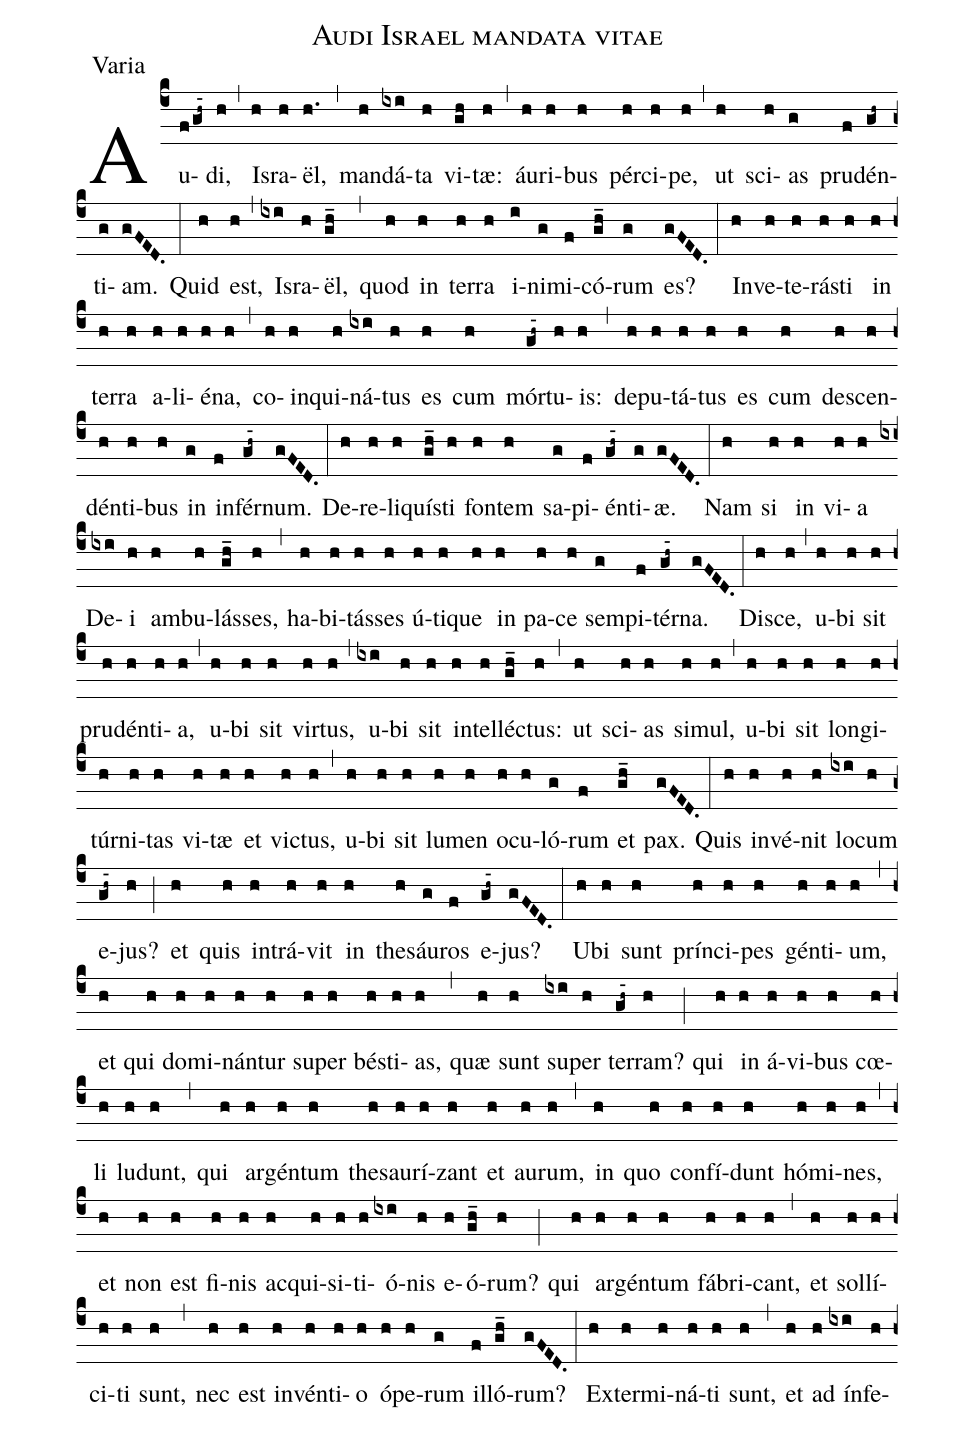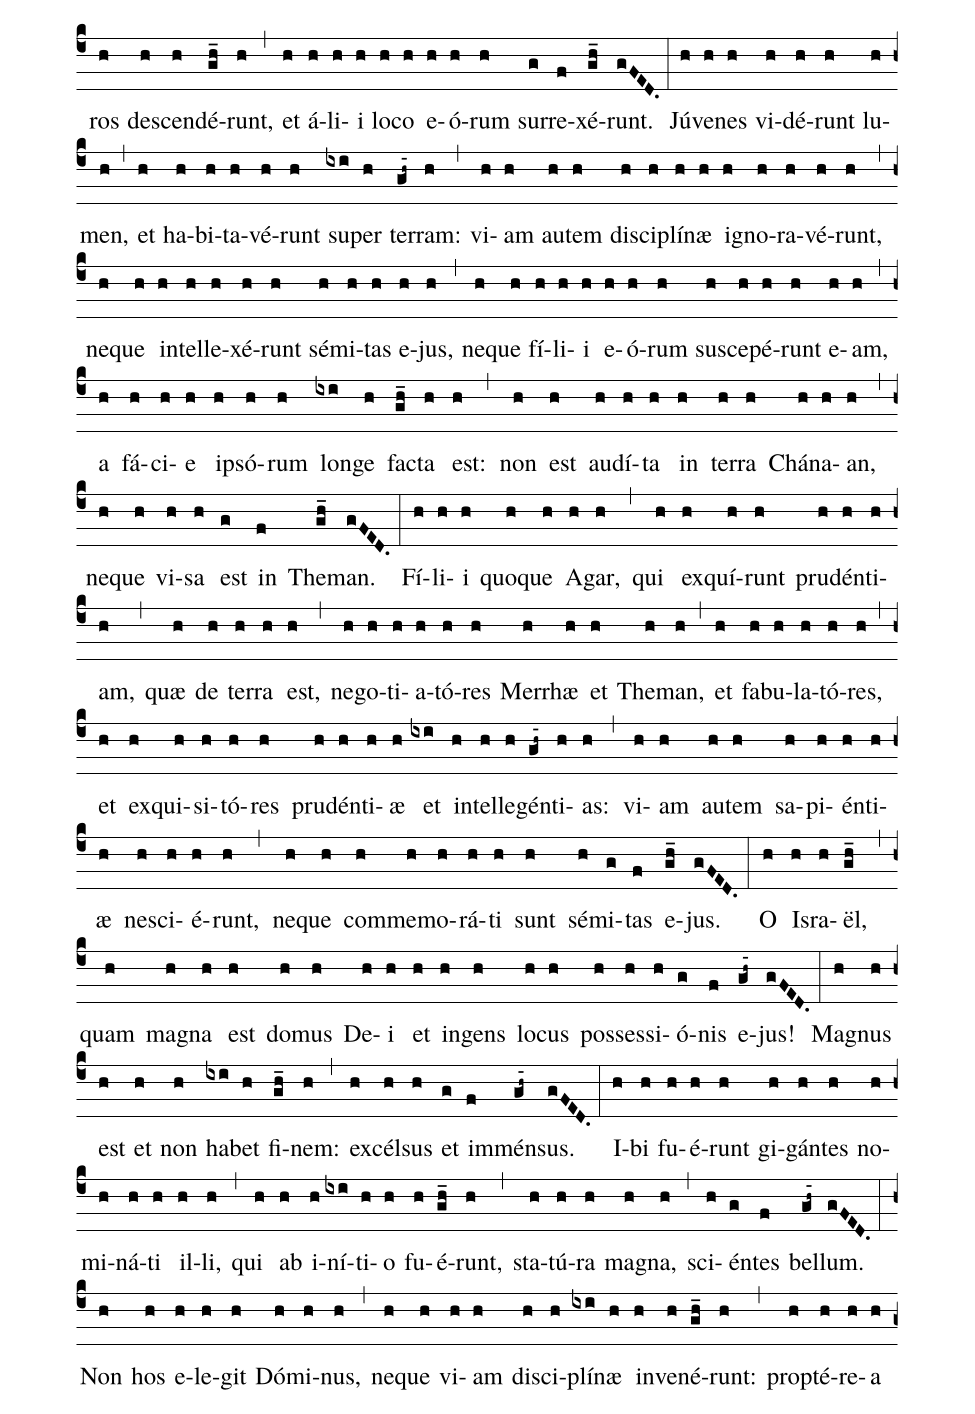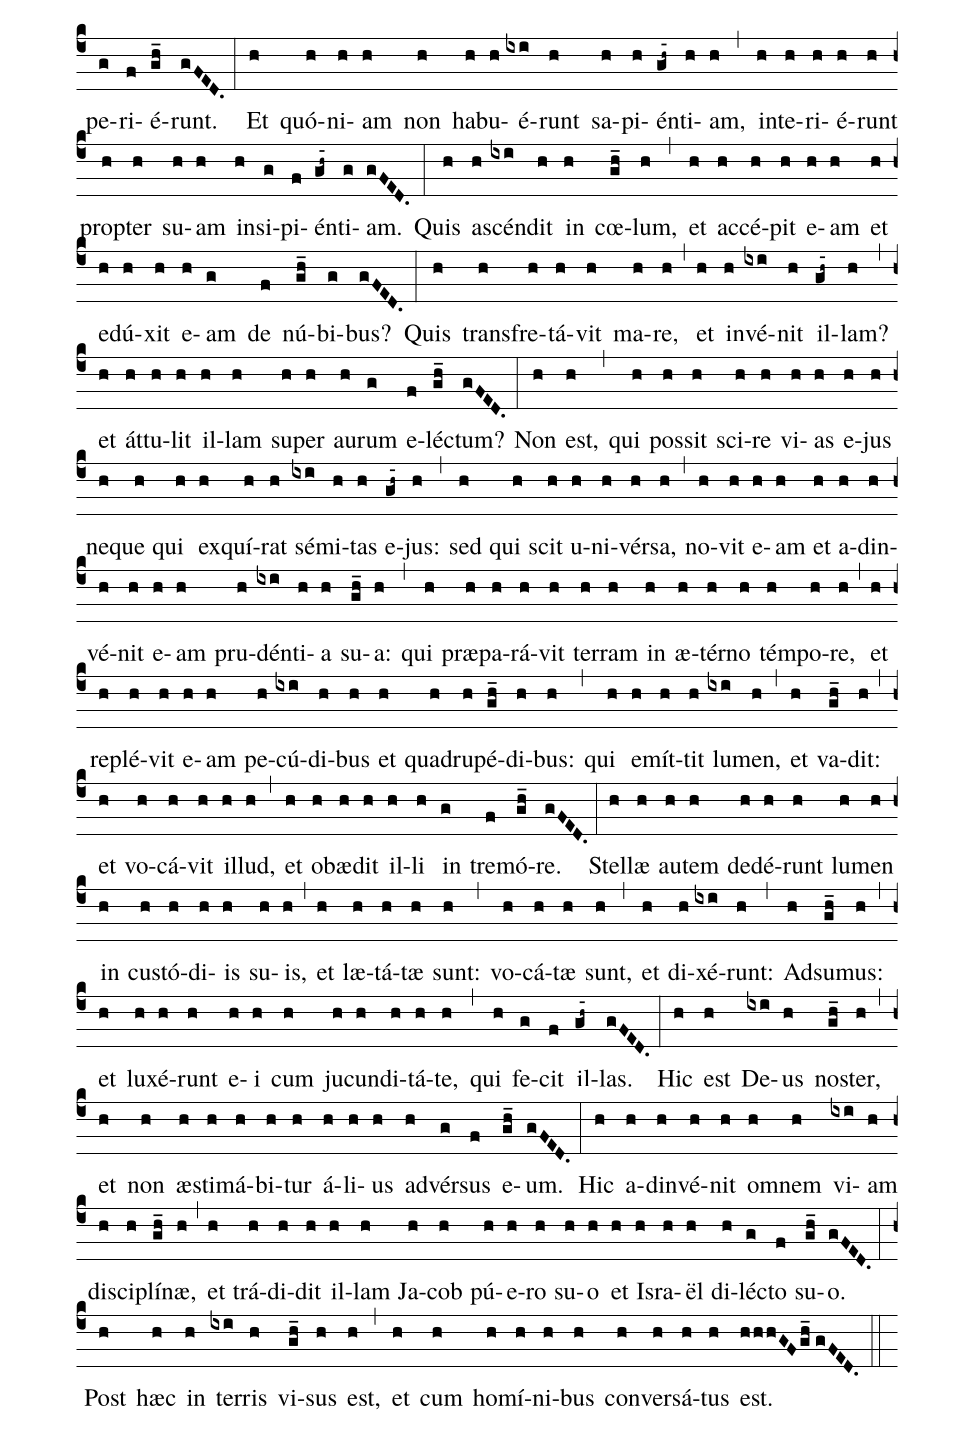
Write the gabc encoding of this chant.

name:Audi Israel mandata vitae;
office-part:Varia;
%%
(c4)Au(f/gh~_)di,(h) (,) Is(h)ra(h)ël,(h.) (,) man(h)dá(ixi)ta(h) vi(gh)tæ:(h) (,) áu(h)ri(h)bus(h) pér(h)ci(h)pe,(h) (,) ut(h) sci(h)as(g) pru(f)dén(gh~)ti(g)am.(gFED.) (:) Quid(h) est,(h) (,) Is(ixi)ra(h)ël,(gh_) (,) quod(h) in(h) ter(h)ra(h) i(i)ni(g)mi(f)có(gh_)rum(g) es?(gFED.) (:) In(h)ve(h)te(h)rá(h)sti(h) in(h) ter(h)ra(h) a(h)li(h)é(h)na,(h) (,) co(h)in(h)qui(h)ná(ixi)tus(h) es(h) cum(h) mór(gh~_)tu(h)is:(h) (,) de(h)pu(h)tá(h)tus(h) es(h) cum(h) de(h)scen(h)dén(h)ti(h)bus(h) in(g) in(f)fér(gh~_)num.(gFED.) (:) De(h)re(h)li(h)quí(gh_)sti(h) fon(h)tem(h) sa(g)pi(f)én(gh~_)ti(g)æ.(gFED.) (:) Nam(h) si(h) in(h) vi(h)a(h) De(ixi)i(h) am(h)bu(h)lás(gh_)ses,(h) (,) ha(h)bi(h)tás(h)ses(h) ú(h)ti(h)que(h) in(h) pa(h)ce(h) sem(g)pi(f)tér(gh~_)na.(gFED.) (:) Di(h)sce,(h) (,) u(h)bi(h) sit(h) pru(h)dén(h)ti(h)a,(h) (,) u(h)bi(h) sit(h) vir(h)tus,(h) (,) u(ixi)bi(h) sit(h) in(h)tel(h)lé(gh_)ctus:(h) (,) ut(h) sci(h)as(h) si(h)mul,(h) (,) u(h)bi(h) sit(h) lon(h)gi(h)túr(h)ni(h)tas(h) vi(h)tæ(h) et(h) vi(h)ctus,(h) (,) u(h)bi(h) sit(h) lu(h)men(h) o(h)cu(h)ló(g)rum(f) et(gh_) pax.(gFED.) (:) Quis(h) in(h)vé(h)nit(h) lo(ixi)cum(h) e(gh~_)jus?(h) (;) et(h) quis(h) in(h)trá(h)vit(h) in(h) the(h)sáu(g)ros(f) e(gh~_)jus?(gFED.) (:) U(h)bi(h) sunt(h) prín(h)ci(h)pes(h) gén(h)ti(h)um,(h) (,) et(h) qui(h) do(h)mi(h)nán(h)tur(h) su(h)per(h) bé(h)sti(h)as,(h) (,) quæ(h) sunt(h) su(ixi)per(h) ter(gh~_)ram?(h) (;) qui(h) in(h) á(h)vi(h)bus(h) cœ(h)li(h) lu(h)dunt,(h) (,) qui(h) ar(h)gén(h)tum(h) the(h)sau(h)rí(h)zant(h) et(h) au(h)rum,(h) (,) in(h) quo(h) con(h)fí(h)dunt(h) hó(h)mi(h)nes,(h) (,) et(h) non(h) est(h) fi(h)nis(h) ac(h)qui(h)si(h)ti(h)ó(ixi)nis(h) e(h)ó(gh_)rum?(h) (;) qui(h) ar(h)gén(h)tum(h) fá(h)bri(h)cant,(h) (,) et(h) sol(h)lí(h)ci(h)ti(h) sunt,(h) (,) nec(h) est(h) in(h)vén(h)ti(h)o(h) ó(h)pe(h)rum(g) il(f)ló(gh_)rum?(gFED.) (:) Ex(h)ter(h)mi(h)ná(h)ti(h) sunt,(h) (,) et(h) ad(h) ín(ixi)fe(h)ros(h) de(h)scen(h)dé(gh_)runt,(h) (,) et(h) á(h)li(h)i(h) lo(h)co(h) e(h)ó(h)rum(h) sur(g)re(f)xé(gh_)runt.(gFED.) (:) Jú(h)ve(h)nes(h) vi(h)dé(h)runt(h) lu(h)men,(h) (,) et(h) ha(h)bi(h)ta(h)vé(h)runt(h) su(ixi)per(h) ter(gh~_)ram:(h) (,) vi(h)am(h) au(h)tem(h) di(h)sci(h)plí(h)næ(h) i(h)gno(h)ra(h)vé(h)runt,(h) (,) ne(h)que(h) in(h)tel(h)le(h)xé(h)runt(h) sé(h)mi(h)tas(h) e(h)jus,(h) (,) ne(h)que(h) fí(h)li(h)i(h) e(h)ó(h)rum(h) su(h)sce(h)pé(h)runt(h) e(h)am,(h) (,) a(h) fá(h)ci(h)e(h) i(h)psó(h)rum(h) lon(ixi)ge(h) fa(gh_)cta(h) est:(h) (,) non(h) est(h) au(h)dí(h)ta(h) in(h) ter(h)ra(h) Chá(h)na(h)an,(h) (,) ne(h)que(h) vi(h)sa(h) est(g) in(f) The(gh_)man.(gFED.) (:) Fí(h)li(h)i(h) quo(h)que(h) A(h)gar,(h) (,) qui(h) ex(h)quí(h)runt(h) pru(h)dén(h)ti(h)am,(h) (,) quæ(h) de(h) ter(h)ra(h) est,(h) (,) ne(h)go(h)ti(h)a(h)tó(h)res(h) Mer(h)rhæ(h) et(h) The(h)man,(h) (,) et(h) fa(h)bu(h)la(h)tó(h)res,(h) (,) et(h) ex(h)qui(h)si(h)tó(h)res(h) pru(h)dén(h)ti(h)æ(h) et(ixi) in(h)tel(h)le(h)gén(gh~_)ti(h)as:(h) (,) vi(h)am(h) au(h)tem(h) sa(h)pi(h)én(h)ti(h)æ(h) ne(h)sci(h)é(h)runt,(h) (,) ne(h)que(h) com(h)me(h)mo(h)rá(h)ti(h) sunt(h) sé(h)mi(g)tas(f) e(gh_)jus.(gFED.) (:) O(h) Is(h)ra(h)ël,(gh_) (,) quam(h) ma(h)gna(h) est(h) do(h)mus(h) De(h)i(h) et(h) in(h)gens(h) lo(h)cus(h) pos(h)ses(h)si(h)ó(g)nis(f) e(gh~_)jus!(gFED.) (:) Ma(h)gnus(h) est(h) et(h) non(h) ha(ixi)bet(h) fi(gh_)nem:(h) (,) ex(h)cél(h)sus(h) et(g) im(f)mén(gh~_)sus.(gFED.) (:) I(h)bi(h) fu(h)é(h)runt(h) gi(h)gán(h)tes(h) no(h)mi(h)ná(h)ti(h) il(h)li,(h) (,) qui(h) ab(h) i(h)ní(ixi)ti(h)o(h) fu(h)é(gh_)runt,(h) (,) sta(h)tú(h)ra(h) ma(h)gna,(h) (,) sci(h)én(g)tes(f) bel(gh~_)lum.(gFED.) (:) Non(h) hos(h) e(h)le(h)git(h) Dó(h)mi(h)nus,(h) (,) ne(h)que(h) vi(h)am(h) di(h)sci(h)plí(ixi)næ(h) in(h)ve(h)né(gh_)runt:(h) (,) prop(h)té(h)re(h)a(h) pe(g)ri(f)é(gh_)runt.(gFED.) (:) Et(h) quó(h)ni(h)am(h) non(h) ha(h)bu(h)é(ixi)runt(h) sa(h)pi(h)én(gh~_)ti(h)am,(h) (,) in(h)te(h)ri(h)é(h)runt(h) prop(h)ter(h) su(h)am(h) in(h)si(g)pi(f)én(gh~_)ti(g)am.(gFED.) (:) Quis(h) a(h)scén(ixi)dit(h) in(h) cœ(gh_)lum,(h) (,) et(h) ac(h)cé(h)pit(h) e(h)am(h) et(h) e(h)dú(h)xit(h) e(h)am(g) de(f) nú(gh_)bi(g)bus?(gFED.) (:) Quis(h) tran(h)sfre(h)tá(h)vit(h) ma(h)re,(h) (,) et(h) in(h)vé(ixi)nit(h) il(gh~_)lam?(h) (,) et(h) át(h)tu(h)lit(h) il(h)lam(h) su(h)per(h) au(h)rum(g) e(f)lé(gh_)ctum?(gFED.) (:) Non(h) est,(h) (,) qui(h) pos(h)sit(h) sci(h)re(h) vi(h)as(h) e(h)jus(h) ne(h)que(h) qui(h) ex(h)quí(h)rat(h) sé(ixi)mi(h)tas(h) e(gh~_)jus:(h) (,) sed(h) qui(h) scit(h) u(h)ni(h)vér(h)sa,(h) (,) no(h)vit(h) e(h)am(h) et(h) a(h)din(h)vé(h)nit(h) e(h)am(h) pru(h)dén(ixi)ti(h)a(h) su(gh_)a:(h) (,) qui(h) præ(h)pa(h)rá(h)vit(h) ter(h)ram(h) in(h) æ(h)tér(h)no(h) tém(h)po(h)re,(h) (,) et(h) re(h)plé(h)vit(h) e(h)am(h) pe(h)cú(ixi)di(h)bus(h) et(h) qua(h)dru(h)pé(gh_)di(h)bus:(h) (,) qui(h) e(h)mít(h)tit(h) lu(ixi)men,(h) (,) et(h) va(gh_)dit:(h) (,) et(h) vo(h)cá(h)vit(h) il(h)lud,(h) (,) et(h) o(h)bæ(h)dit(h) il(h)li(h) in(g) tre(f)mó(gh_)re.(gFED.) (:) Stel(h)læ(h) au(h)tem(h) de(h)dé(h)runt(h) lu(h)men(h) in(h) cu(h)stó(h)di(h)is(h) su(h)is,(h) (,) et(h) læ(h)tá(h)tæ(h) sunt:(h) (,) vo(h)cá(h)tæ(h) sunt,(h) (,) et(h) di(h)xé(ixi)runt:(h) (,) Ad(h)su(gh_)mus:(h) (,) et(h) lu(h)xé(h)runt(h) e(h)i(h) cum(h) ju(h)cun(h)di(h)tá(h)te,(h) (,) qui(h) fe(g)cit(f) il(gh~_)las.(gFED.) (:) Hic(h) est(h) De(ixi)us(h) no(gh_)ster,(h) (,) et(h) non(h) æ(h)sti(h)má(h)bi(h)tur(h) á(h)li(h)us(h) ad(h)vér(g)sus(f) e(gh_)um.(gFED.) (:) Hic(h) a(h)din(h)vé(h)nit(h) om(h)nem(h) vi(ixi)am(h) di(h)sci(h)plí(gh_)næ,(h) (,) et(h) trá(h)di(h)dit(h) il(h)lam(h) Ja(h)cob(h) pú(h)e(h)ro(h) su(h)o(h) et(h) Is(h)ra(h)ël(h) di(h)lé(g)cto(f) su(gh_)o.(gFED.) (:) Post(h) hæc(h) in(h) ter(ixi)ris(h) vi(gh_)sus(h) est,(h) (,) et(h) cum(h) ho(h)mí(h)ni(h)bus(h) con(h)ver(h)sá(h)tus(h) est.(hhhGFgh_//gFED.) (::)
